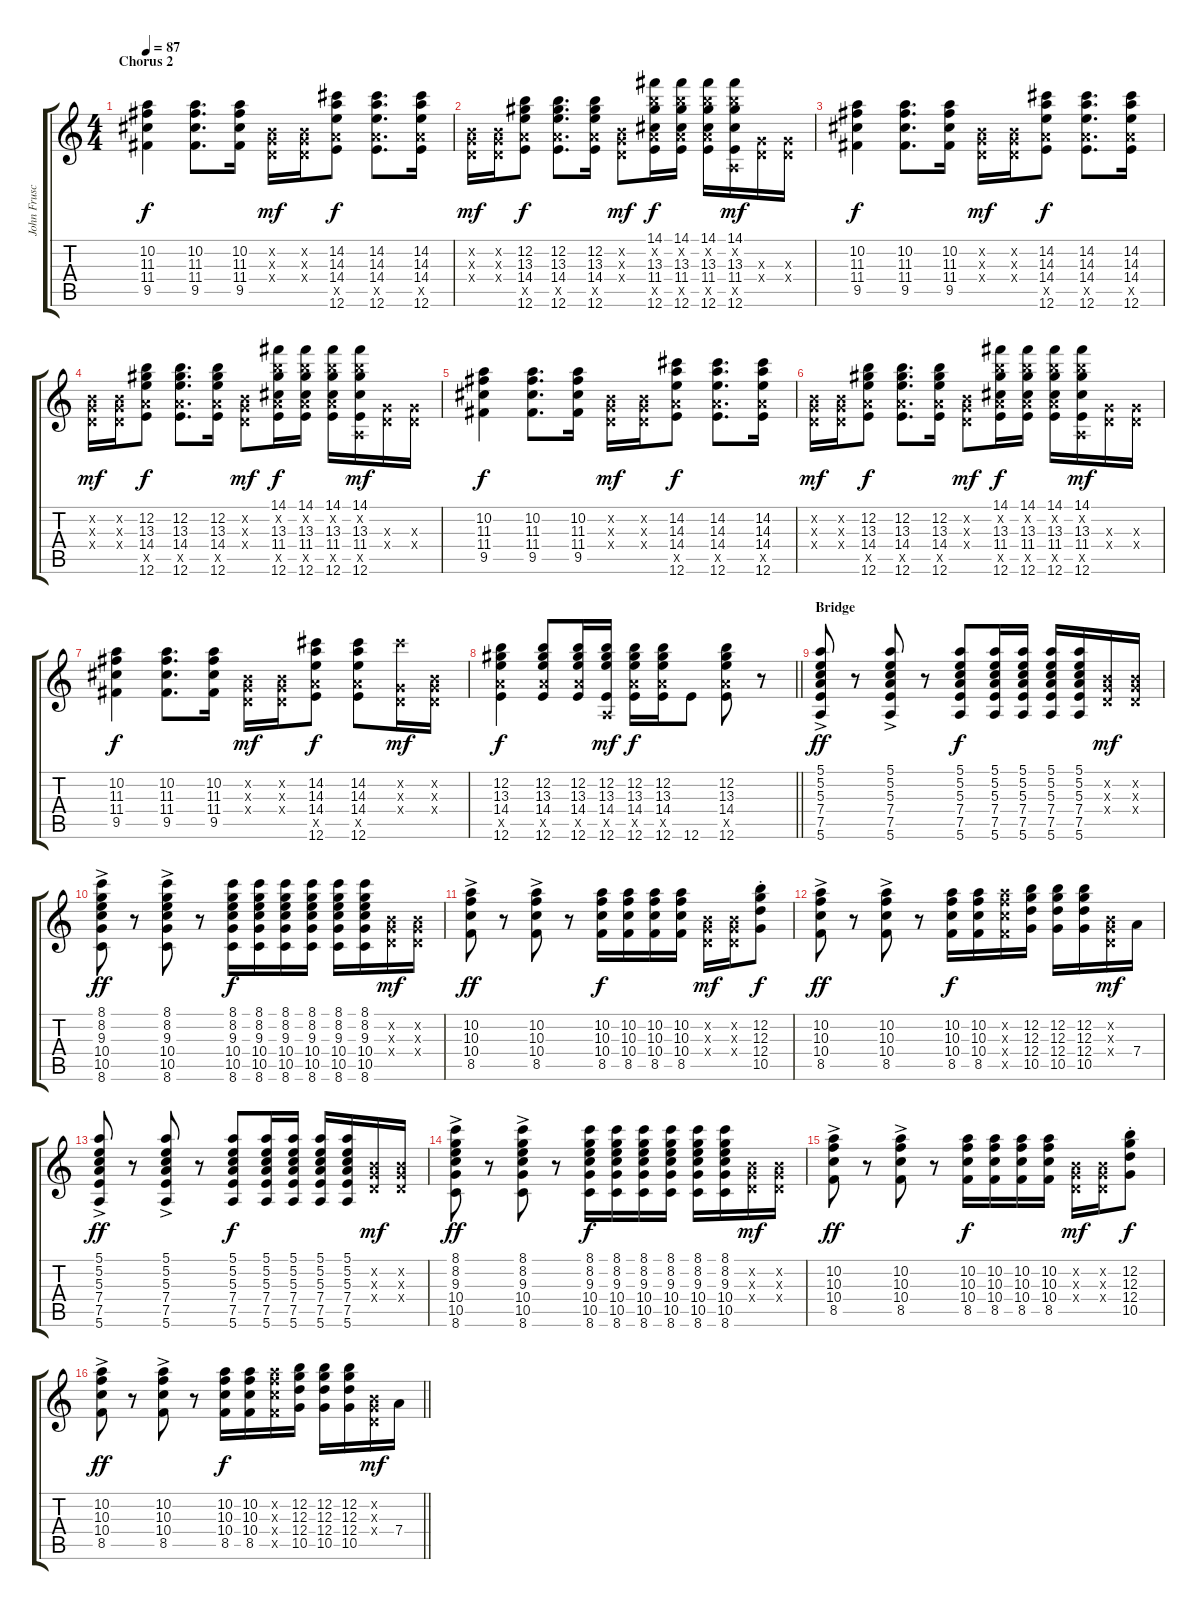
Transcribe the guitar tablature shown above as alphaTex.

\track ("John Frusciante" "John Frusc") {instrument electricguitarclean}
\staff {score tabs}
\tuning (E4 B3 G3 D3 A2 E2) {hide}
\ts (4 4)
\section ("" "Chorus 2")
\tempo 87
\clef g2
\ks c
(10.2 11.3 11.4 9.5).4{dy f} (10.2 11.3 11.4 9.5).8{d} (10.2 11.3 11.4 9.5).16 (0.2{x} 0.3{x} 0.4{x}).16{dy mf} (0.2{x} 0.3{x} 0.4{x}).16 (14.2 14.3 14.4 12.5{x} 12.6).8{dy f} (14.2 14.3 14.4 12.5{x} 12.6).8{d} (14.2 14.3 14.4 12.5{x} 12.6).16 |
(0.2{x} 0.3{x} 0.4{x}).16{dy mf} (0.2{x} 0.3{x} 0.4{x}).16 (12.2 13.3 14.4 12.5{x} 12.6).8{dy f} (12.2 13.3 14.4 12.5{x} 12.6).8{d} (12.2 13.3 14.4 12.5{x} 12.6).16 (0.2{x} 0.3{x} 0.4{x}).8{dy mf} (14.1 12.2{x} 13.3 11.4 12.5{x} 12.6).16{dy f} (14.1 12.2{x} 13.3 11.4 12.5{x} 12.6).16 (14.1 12.2{x} 13.3 11.4 12.5{x} 12.6).16 (14.1 12.2{x} 13.3 11.4 0.5{x} 12.6).16{dy mf} (0.3{x} 0.4{x}).16 (0.3{x} 0.4{x}).16 |
(10.2 11.3 11.4 9.5).4{dy f} (10.2 11.3 11.4 9.5).8{d} (10.2 11.3 11.4 9.5).16 (0.2{x} 0.3{x} 0.4{x}).16{dy mf} (0.2{x} 0.3{x} 0.4{x}).16 (14.2 14.3 14.4 12.5{x} 12.6).8{dy f} (14.2 14.3 14.4 12.5{x} 12.6).8{d} (14.2 14.3 14.4 12.5{x} 12.6).16 |
(0.2{x} 0.3{x} 0.4{x}).16{dy mf} (0.2{x} 0.3{x} 0.4{x}).16 (12.2 13.3 14.4 12.5{x} 12.6).8{dy f} (12.2 13.3 14.4 12.5{x} 12.6).8{d} (12.2 13.3 14.4 12.5{x} 12.6).16 (0.2{x} 0.3{x} 0.4{x}).8{dy mf} (14.1 12.2{x} 13.3 11.4 12.5{x} 12.6).16{dy f} (14.1 12.2{x} 13.3 11.4 12.5{x} 12.6).16 (14.1 12.2{x} 13.3 11.4 12.5{x} 12.6).16 (14.1 12.2{x} 13.3 11.4 0.5{x} 12.6).16{dy mf} (0.3{x} 0.4{x}).16 (0.3{x} 0.4{x}).16 |
(10.2 11.3 11.4 9.5).4{dy f} (10.2 11.3 11.4 9.5).8{d} (10.2 11.3 11.4 9.5).16 (0.2{x} 0.3{x} 0.4{x}).16{dy mf} (0.2{x} 0.3{x} 0.4{x}).16 (14.2 14.3 14.4 12.5{x} 12.6).8{dy f} (14.2 14.3 14.4 12.5{x} 12.6).8{d} (14.2 14.3 14.4 12.5{x} 12.6).16 |
(0.2{x} 0.3{x} 0.4{x}).16{dy mf} (0.2{x} 0.3{x} 0.4{x}).16 (12.2 13.3 14.4 12.5{x} 12.6).8{dy f} (12.2 13.3 14.4 12.5{x} 12.6).8{d} (12.2 13.3 14.4 12.5{x} 12.6).16 (0.2{x} 0.3{x} 0.4{x}).8{dy mf} (14.1 12.2{x} 13.3 11.4 12.5{x} 12.6).16{dy f} (14.1 12.2{x} 13.3 11.4 12.5{x} 12.6).16 (14.1 12.2{x} 13.3 11.4 12.5{x} 12.6).16 (14.1 12.2{x} 13.3 11.4 0.5{x} 12.6).16{dy mf} (0.3{x} 0.4{x}).16 (0.3{x} 0.4{x}).16 |
(10.2 11.3 11.4 9.5).4{dy f} (10.2 11.3 11.4 9.5).8{d} (10.2 11.3 11.4 9.5).16 (0.2{x} 0.3{x} 0.4{x}).16{dy mf} (0.2{x} 0.3{x} 0.4{x}).16 (14.2 14.3 14.4 12.5{x} 12.6).8{dy f} (14.2 14.3 14.4 12.5{x} 12.6).8 (14.2{x} 0.3{x} 0.4{x}).16{dy mf} (0.2{x} 0.3{x} 0.4{x}).16 |
\barLineRight lightlight
(12.2 13.3 14.4 12.5{x} 12.6).4{dy f} (12.2 13.3 14.4 12.5{x} 12.6).8 (12.2 13.3 14.4 12.5{x} 12.6).16 (12.2 13.3 14.4 0.5{x} 12.6).16{dy mf} (12.2 13.3 14.4 12.5{x} 12.6).16{dy f} (12.2 13.3 14.4 12.5{x} 12.6).16 12.6.8 (12.2 13.3 14.4 12.5{x} 12.6).8 r.8 |
\section ("" "Bridge")
(5.1 5.2 5.3 7.4 7.5 5.6{ac}).8{dy ff} r.8 (5.1 5.2 5.3 7.4 7.5 5.6{ac}).8 r.8 (5.1 5.2 5.3 7.4 7.5 5.6).8{dy f} (5.1 5.2 5.3 7.4 7.5 5.6).16 (5.1 5.2 5.3 7.4 7.5 5.6).16 (5.1 5.2 5.3 7.4 7.5 5.6).16 (5.1 5.2 5.3 7.4 7.5 5.6).16 (0.2{x} 0.3{x} 0.4{x}).16{dy mf} (0.2{x} 0.3{x} 0.4{x}).16 |
(8.1 8.2 9.3{ac} 10.4 10.5 8.6).8{dy ff} r.8 (8.1 8.2 9.3 10.4 10.5 8.6{ac}).8 r.8 (8.1 8.2 9.3 10.4 10.5 8.6).16{dy f} (8.1 8.2 9.3 10.4 10.5 8.6).16 (8.1 8.2 9.3 10.4 10.5 8.6).16 (8.1 8.2 9.3 10.4 10.5 8.6).16 (8.1 8.2 9.3 10.4 10.5 8.6).16 (8.1 8.2 9.3 10.4 10.5 8.6).16 (0.2{x} 0.3{x} 0.4{x}).16{dy mf} (0.2{x} 0.3{x} 0.4{x}).16 |
(10.2{ac} 10.3 10.4 8.5).8{dy ff} r.8 (10.2{ac} 10.3 10.4 8.5).8 r.8 (10.2 10.3 10.4 8.5).16{dy f} (10.2 10.3 10.4 8.5).16 (10.2 10.3 10.4 8.5).16 (10.2 10.3 10.4 8.5).16 (0.2{x} 0.3{x} 0.4{x}).16{dy mf} (0.2{x} 0.3{x} 0.4{x}).16 (12.2{st} 12.3 12.4 10.5).8{dy f} |
(10.2{ac} 10.3 10.4 8.5).8{dy ff} r.8 (10.2{ac} 10.3 10.4 8.5).8 r.8 (10.2 10.3 10.4 8.5).16{dy f} (10.2 10.3 10.4 8.5).16 (10.2{x} 10.3{x} 10.4{x} 8.5{x}).16 (12.2 12.3 12.4 10.5).16 (12.2 12.3 12.4 10.5).16 (12.2 12.3 12.4 10.5).16 (0.2{x} 0.3{x} 0.4{x}).16{dy mf} 7.4.16 |
(5.1 5.2 5.3 7.4 7.5 5.6{ac}).8{dy ff} r.8 (5.1 5.2 5.3 7.4 7.5 5.6{ac}).8 r.8 (5.1 5.2 5.3 7.4 7.5 5.6).8{dy f} (5.1 5.2 5.3 7.4 7.5 5.6).16 (5.1 5.2 5.3 7.4 7.5 5.6).16 (5.1 5.2 5.3 7.4 7.5 5.6).16 (5.1 5.2 5.3 7.4 7.5 5.6).16 (0.2{x} 0.3{x} 0.4{x}).16{dy mf} (0.2{x} 0.3{x} 0.4{x}).16 |
(8.1 8.2 9.3{ac} 10.4 10.5 8.6).8{dy ff} r.8 (8.1 8.2 9.3 10.4 10.5 8.6{ac}).8 r.8 (8.1 8.2 9.3 10.4 10.5 8.6).16{dy f} (8.1 8.2 9.3 10.4 10.5 8.6).16 (8.1 8.2 9.3 10.4 10.5 8.6).16 (8.1 8.2 9.3 10.4 10.5 8.6).16 (8.1 8.2 9.3 10.4 10.5 8.6).16 (8.1 8.2 9.3 10.4 10.5 8.6).16 (0.2{x} 0.3{x} 0.4{x}).16{dy mf} (0.2{x} 0.3{x} 0.4{x}).16 |
(10.2{ac} 10.3 10.4 8.5).8{dy ff} r.8 (10.2{ac} 10.3 10.4 8.5).8 r.8 (10.2 10.3 10.4 8.5).16{dy f} (10.2 10.3 10.4 8.5).16 (10.2 10.3 10.4 8.5).16 (10.2 10.3 10.4 8.5).16 (0.2{x} 0.3{x} 0.4{x}).16{dy mf} (0.2{x} 0.3{x} 0.4{x}).16 (12.2{st} 12.3 12.4 10.5).8{dy f} |
\barLineRight lightlight
(10.2{ac} 10.3 10.4 8.5).8{dy ff} r.8 (10.2{ac} 10.3 10.4 8.5).8 r.8 (10.2 10.3 10.4 8.5).16{dy f} (10.2 10.3 10.4 8.5).16 (10.2{x} 10.3{x} 10.4{x} 8.5{x}).16 (12.2 12.3 12.4 10.5).16 (12.2 12.3 12.4 10.5).16 (12.2 12.3 12.4 10.5).16 (0.2{x} 0.3{x} 0.4{x}).16{dy mf} 7.4.16
